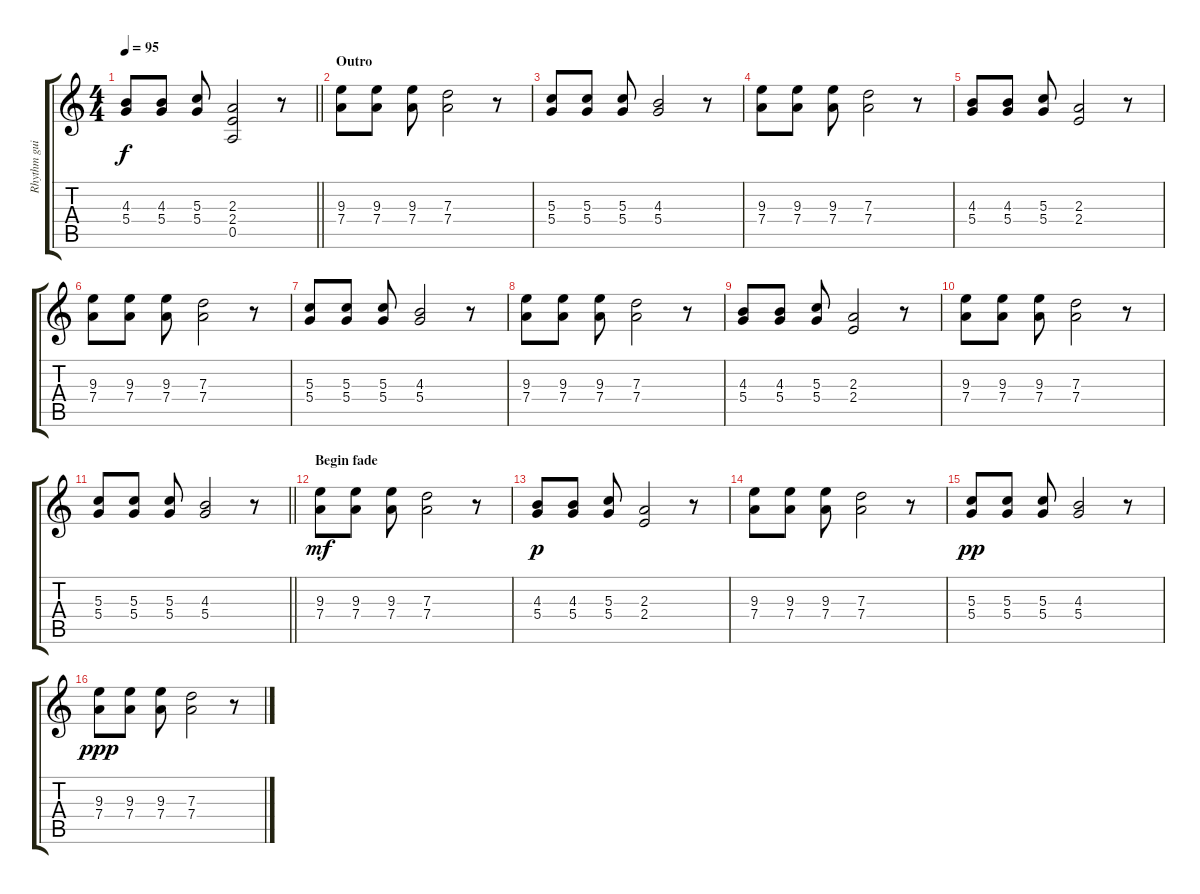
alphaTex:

\track ("Rhythm guitar" "Rhythm gui") {instrument distortionguitar}
\staff {score tabs}
\tuning (E4 B3 G3 D3 A2 E2) {hide}
\ts (4 4)
\tempo 95
\clef g2
\barLineRight lightlight
\ks aminor
(4.3 5.4).8{dy f} (4.3 5.4).8 (5.3 5.4).8 (2.3 2.4 0.5).2 r.8 |
\section ("" "Outro")
(9.3 7.4).8 (9.3 7.4).8 (9.3 7.4).8 (7.3 7.4).2 r.8 |
(5.3 5.4).8 (5.3 5.4).8 (5.3 5.4).8 (4.3 5.4).2 r.8 |
(9.3 7.4).8 (9.3 7.4).8 (9.3 7.4).8 (7.3 7.4).2 r.8 |
(4.3 5.4).8 (4.3 5.4).8 (5.3 5.4).8 (2.3 2.4).2 r.8 |
(9.3 7.4).8 (9.3 7.4).8 (9.3 7.4).8 (7.3 7.4).2 r.8 |
(5.3 5.4).8 (5.3 5.4).8 (5.3 5.4).8 (4.3 5.4).2 r.8 |
(9.3 7.4).8 (9.3 7.4).8 (9.3 7.4).8 (7.3 7.4).2 r.8 |
(4.3 5.4).8 (4.3 5.4).8 (5.3 5.4).8 (2.3 2.4).2 r.8 |
(9.3 7.4).8 (9.3 7.4).8 (9.3 7.4).8 (7.3 7.4).2 r.8 |
\barLineRight lightlight
(5.3 5.4).8 (5.3 5.4).8 (5.3 5.4).8 (4.3 5.4).2 r.8 |
\section ("" "Begin fade")
(9.3 7.4).8{dy mf} (9.3 7.4).8 (9.3 7.4).8 (7.3 7.4).2 r.8 |
(4.3 5.4).8{dy p} (4.3 5.4).8 (5.3 5.4).8 (2.3 2.4).2 r.8 |
(9.3 7.4).8 (9.3 7.4).8 (9.3 7.4).8 (7.3 7.4).2 r.8 |
(5.3 5.4).8{dy pp} (5.3 5.4).8 (5.3 5.4).8 (4.3 5.4).2 r.8 |
(9.3 7.4).8{dy ppp} (9.3 7.4).8 (9.3 7.4).8 (7.3 7.4).2 r.8
